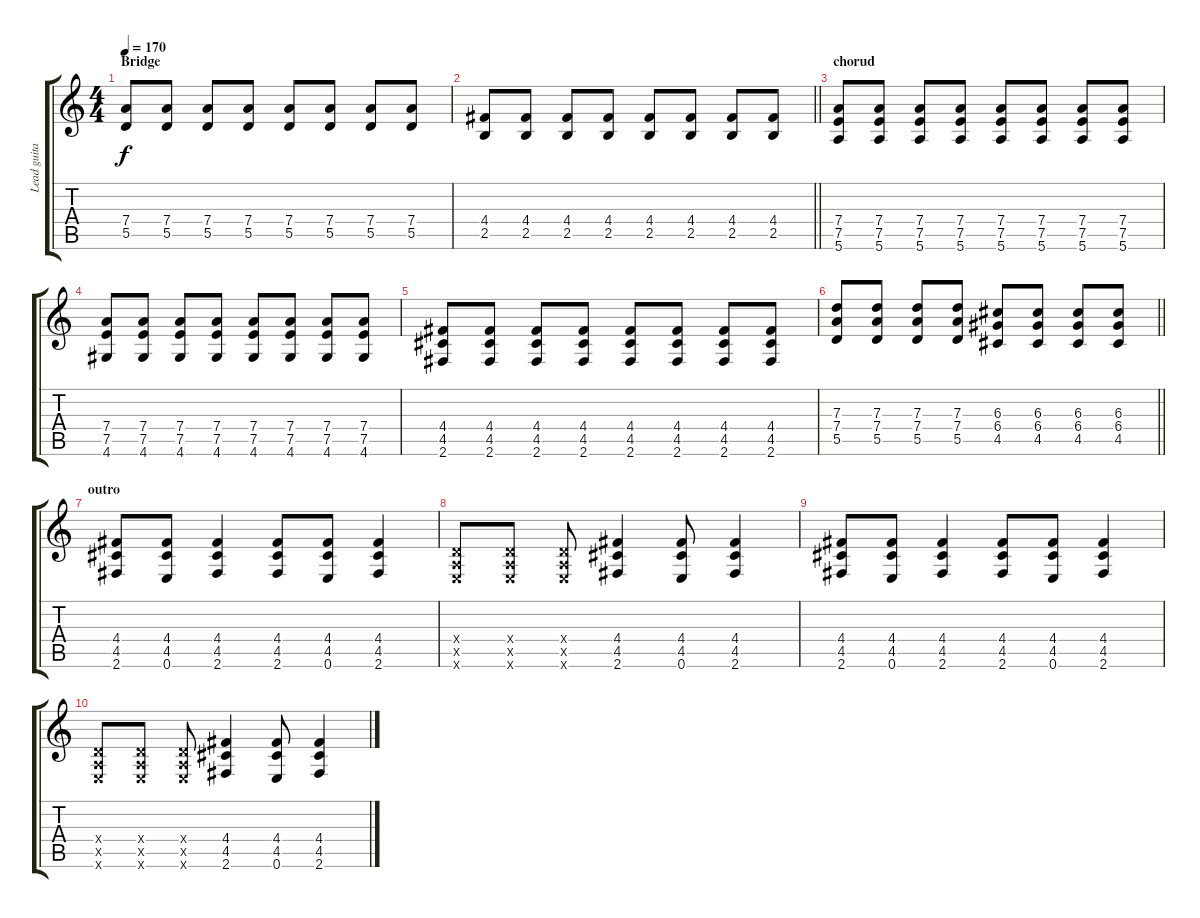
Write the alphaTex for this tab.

\track ("Lead guitar" "Lead guita") {instrument distortionguitar}
\staff {score tabs}
\tuning (E4 B3 G3 D3 A2 E2) {hide}
\ts (4 4)
\section ("" "Bridge")
\tempo 170
\clef g2
\ks c
(7.4 5.5).8{dy f} (7.4 5.5).8 (7.4 5.5).8 (7.4 5.5).8 (7.4 5.5).8 (7.4 5.5).8 (7.4 5.5).8 (7.4 5.5).8 |
\barLineRight lightlight
(4.4 2.5).8 (4.4 2.5).8 (4.4 2.5).8 (4.4 2.5).8 (4.4 2.5).8 (4.4 2.5).8 (4.4 2.5).8 (4.4 2.5).8 |
\section ("" "chorud")
(7.4 7.5 5.6).8 (7.4 7.5 5.6).8 (7.4 7.5 5.6).8 (7.4 7.5 5.6).8 (7.4 7.5 5.6).8 (7.4 7.5 5.6).8 (7.4 7.5 5.6).8 (7.4 7.5 5.6).8 |
(7.4 7.5 4.6).8 (7.4 7.5 4.6).8 (7.4 7.5 4.6).8 (7.4 7.5 4.6).8 (7.4 7.5 4.6).8 (7.4 7.5 4.6).8 (7.4 7.5 4.6).8 (7.4 7.5 4.6).8 |
(4.4 4.5 2.6).8 (4.4 4.5 2.6).8 (4.4 4.5 2.6).8 (4.4 4.5 2.6).8 (4.4 4.5 2.6).8 (4.4 4.5 2.6).8 (4.4 4.5 2.6).8 (4.4 4.5 2.6).8 |
\barLineRight lightlight
(7.3 7.4 5.5).8 (7.3 7.4 5.5).8 (7.3 7.4 5.5).8 (7.3 7.4 5.5).8 (6.3 6.4 4.5).8 (6.3 6.4 4.5).8 (6.3 6.4 4.5).8 (6.3 6.4 4.5).8 |
\section ("" "outro")
(4.4 4.5 2.6).8 (4.4 4.5 0.6).8 (4.4 4.5 2.6).4 (4.4 4.5 2.6).8 (4.4 4.5 0.6).8 (4.4 4.5 2.6).4 |
(0.4{x} 0.5{x} 0.6{x}).8 (0.4{x} 0.5{x} 0.6{x}).8 (0.4{x} 0.5{x} 0.6{x}).8 (4.4 4.5 2.6).4 (4.4 4.5 0.6).8 (4.4 4.5 2.6).4 |
(4.4 4.5 2.6).8 (4.4 4.5 0.6).8 (4.4 4.5 2.6).4 (4.4 4.5 2.6).8 (4.4 4.5 0.6).8 (4.4 4.5 2.6).4 |
(0.4{x} 0.5{x} 0.6{x}).8 (0.4{x} 0.5{x} 0.6{x}).8 (0.4{x} 0.5{x} 0.6{x}).8 (4.4 4.5 2.6).4 (4.4 4.5 0.6).8 (4.4 4.5 2.6).4
